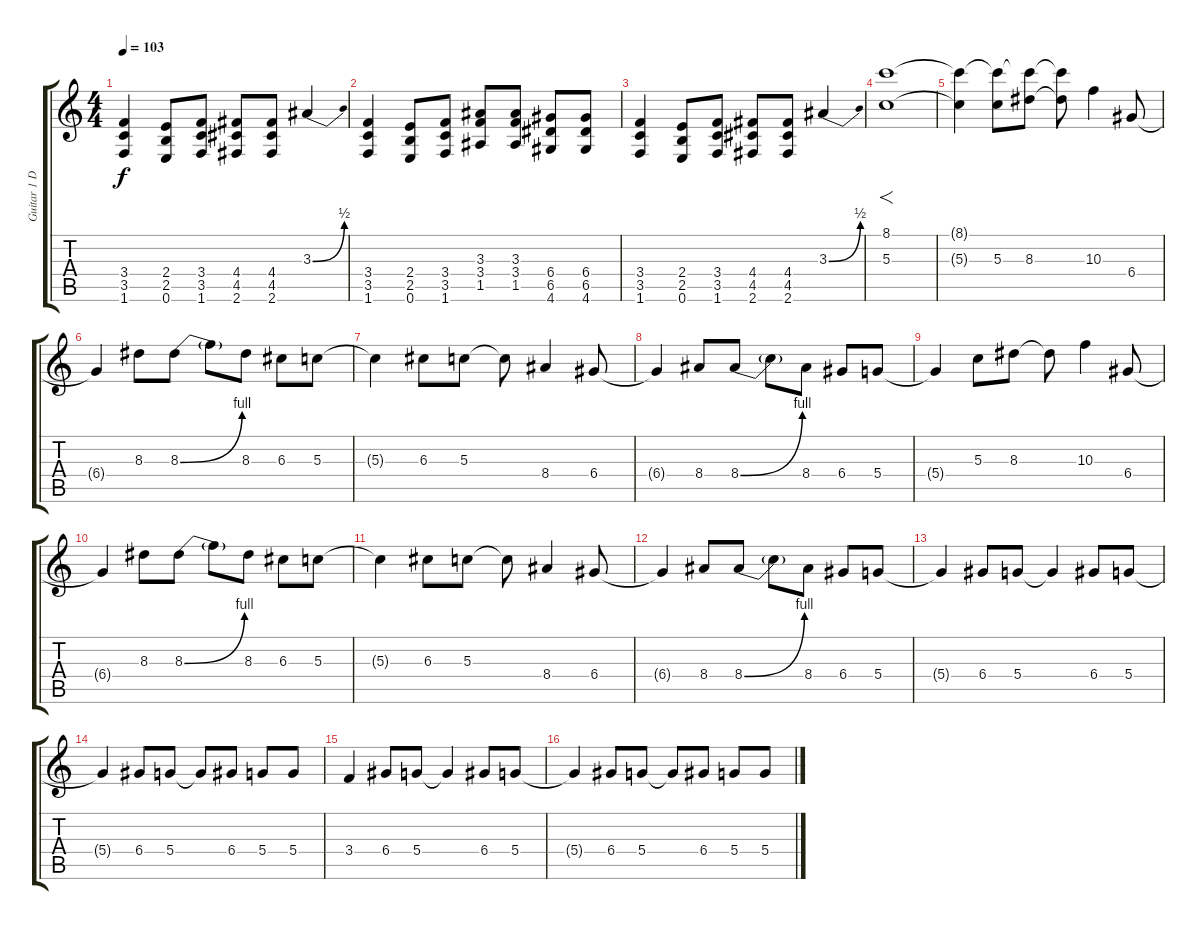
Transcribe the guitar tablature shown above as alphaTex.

\track ("Guitar 1 Distortion" "Guitar 1 D") {instrument distortionguitar}
\staff {score tabs}
\tuning (E4 B3 G3 D3 A2 E2) {hide}
\ts (4 4)
\tempo 103
\clef g2
\ks c
(3.4 3.5 1.6).4{dy f} (2.4 2.5 0.6).8 (3.4 3.5 1.6).8 (4.4 4.5 2.6).8 (4.4 4.5 2.6).8 3.3{be (bend 0 0 60 2)}.4 |
(3.4 3.5 1.6).4 (2.4 2.5 0.6).8 (3.4 3.5 1.6).8 (3.3 3.4 1.5).8 (3.3 3.4 1.5).8 (6.4 6.5 4.6).8 (6.4 6.5 4.6).8 |
(3.4 3.5 1.6).4 (2.4 2.5 0.6).8 (3.4 3.5 1.6).8 (4.4 4.5 2.6).8 (4.4 4.5 2.6).8 3.3{be (bend 0 0 60 2)}.4 |
(8.1 5.3).1{f volume 16 balance 8} |
(8.1{t} 5.3{t}).4 (8.1{t} 5.3).8 (8.1{t} 8.3).8 (8.1{t} 8.3{t}).8 10.3.4 6.4.8 |
6.4{t}.4 8.3.8 8.3{be (bend 0 0 60 4)}.8 8.3{t}.8 8.3.8 6.3.8 5.3.8 |
5.3{t}.4 6.3.8 5.3.8 5.3{t}.8 8.4.4 6.4.8 |
6.4{t}.4 8.4.8 8.4{be (bend 0 0 60 4)}.8 8.4{t}.8 8.4.8 6.4.8 5.4.8 |
5.4{t}.4 5.3.8 8.3.8 8.3{t}.8 10.3.4 6.4.8 |
6.4{t}.4 8.3.8 8.3{be (bend 0 0 60 4)}.8 8.3{t}.8 8.3.8 6.3.8 5.3.8 |
5.3{t}.4 6.3.8 5.3.8 5.3{t}.8 8.4.4 6.4.8 |
6.4{t}.4 8.4.8 8.4{be (bend 0 0 60 4)}.8 8.4{t}.8 8.4.8 6.4.8 5.4.8 |
5.4{t}.4 6.4.8 5.4.8 5.4{t}.4 6.4.8 5.4.8 |
5.4{t}.4 6.4.8 5.4.8 5.4{t}.8 6.4.8 5.4.8 5.4.8 |
3.4.4 6.4.8 5.4.8 5.4{t}.4 6.4.8 5.4.8 |
5.4{t}.4 6.4.8 5.4.8 5.4{t}.8 6.4.8 5.4.8 5.4.8
